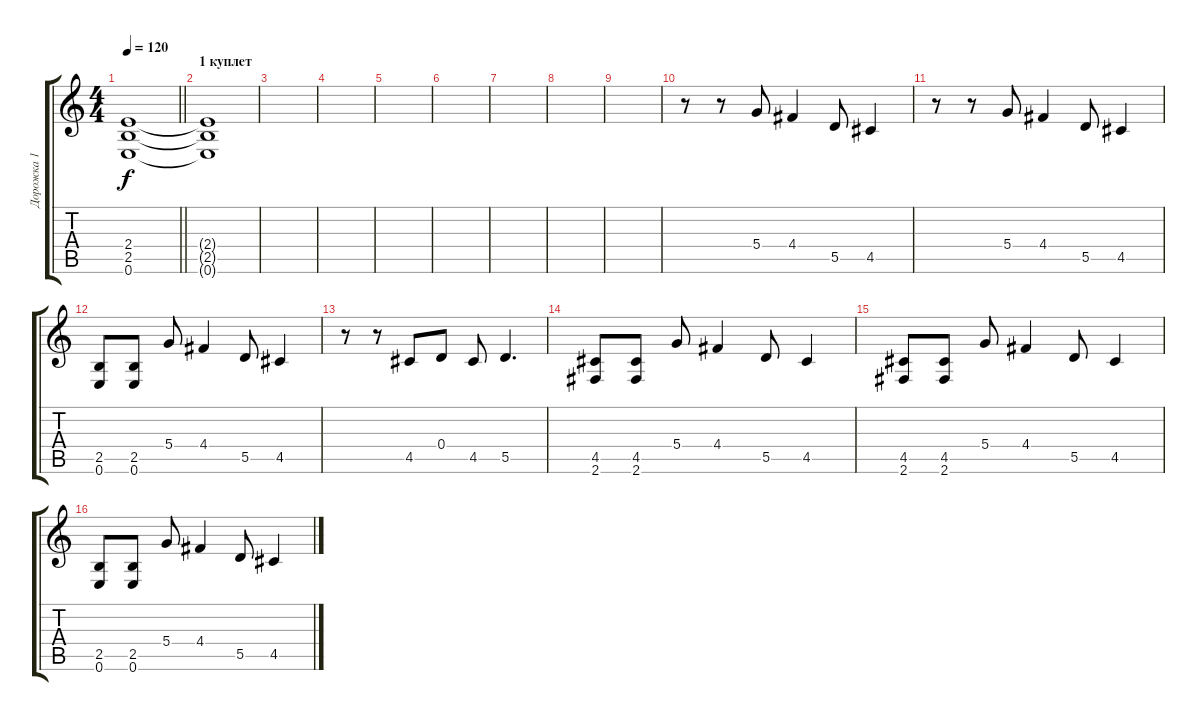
\track ("Дорожка 1" "Дорожка 1") {instrument distortionguitar}
\staff {score tabs}
\tuning (E4 B3 G3 D3 A2 E2) {hide}
\ts (4 4)
\tempo 120
\clef g2
\barLineRight lightlight
\ks c
(2.4 2.5 0.6).1{dy f} |
\section ("" "1 куплет")
(2.4{t} 2.5{t} 0.6{t}).1 |
|
|
|
|
|
|
|
r.8 r.8 5.4.8 4.4.4 5.5.8 4.5.4 |
r.8 r.8 5.4.8 4.4.4 5.5.8 4.5.4 |
(2.5 0.6).8 (2.5 0.6).8 5.4.8 4.4.4 5.5.8 4.5.4 |
r.8 r.8 4.5.8 0.4.8 4.5.8 5.5.4{d} |
(4.5 2.6).8 (4.5 2.6).8 5.4.8 4.4.4 5.5.8 4.5.4 |
(4.5 2.6).8 (4.5 2.6).8 5.4.8 4.4.4 5.5.8 4.5.4 |
(2.5 0.6).8 (2.5 0.6).8 5.4.8 4.4.4 5.5.8 4.5.4
